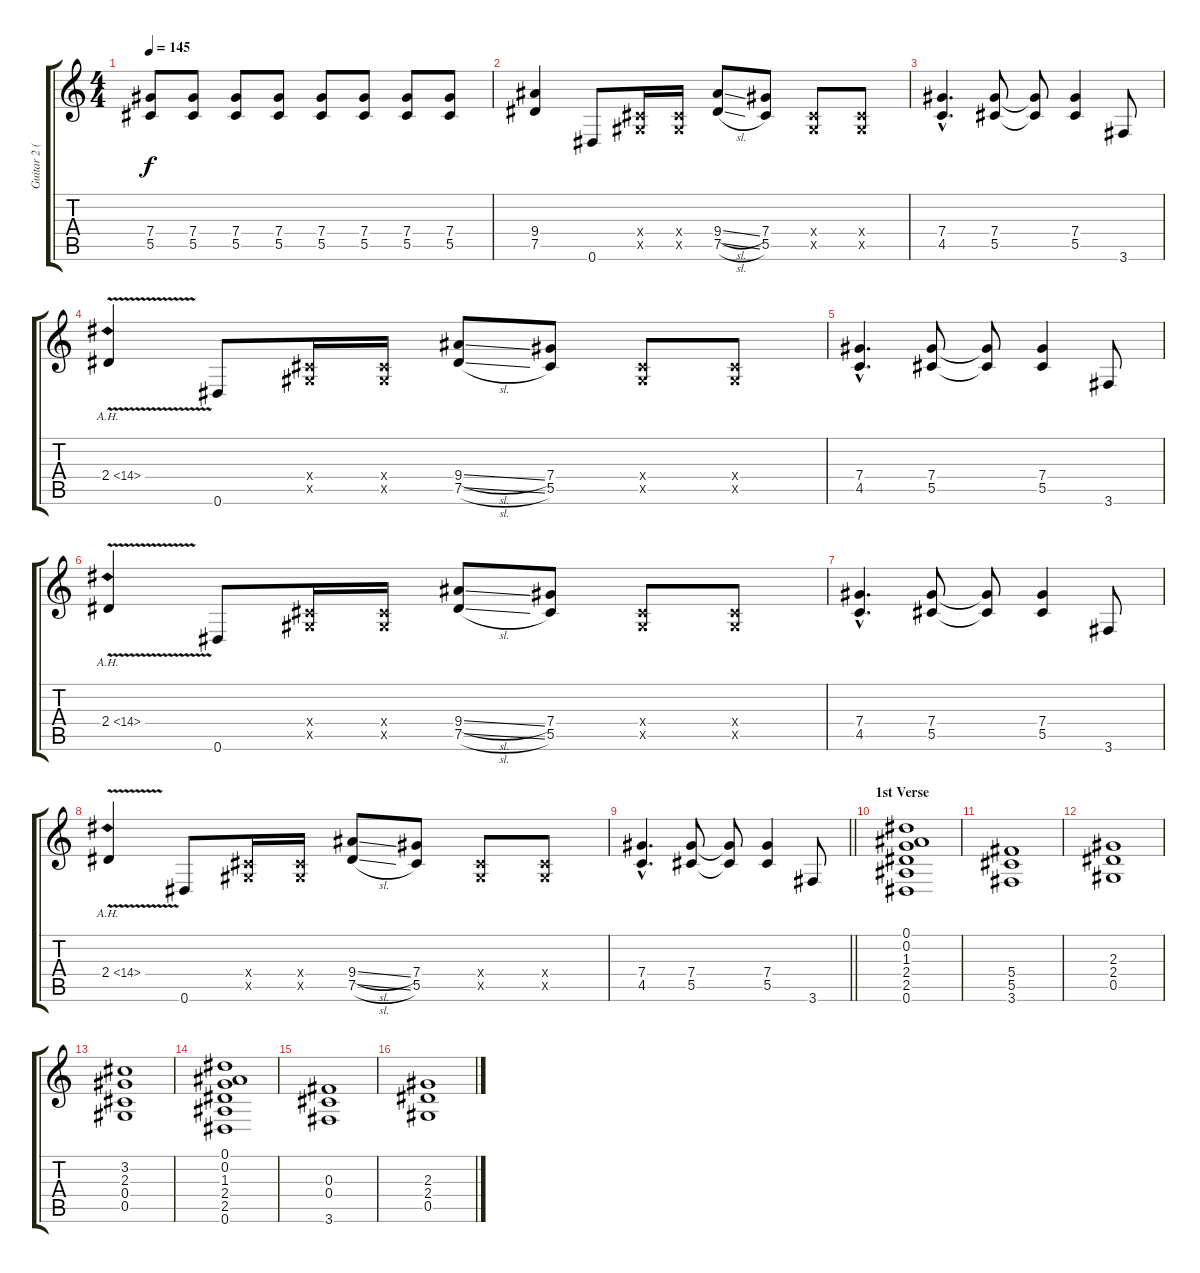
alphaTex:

\track ("Guitar 2 (Slash)" "Guitar 2 (") {instrument overdrivenguitar}
\staff {score tabs}
\tuning (Eb4 Bb3 Gb3 Db3 Ab2 Eb2) {hide}
\ts (4 4)
\tempo 145
\clef g2
\ks c
(7.4{t} 5.5{t}).8{dy f} (7.4 5.5).8 (7.4 5.5).8 (7.4 5.5).8 (7.4 5.5).8 (7.4 5.5).8 (7.4 5.5).8 (7.4 5.5).8 |
(9.4 7.5).4 0.6.8 (0.4{x} 0.5{x}).16 (0.4{x} 0.5{x}).16 (9.4{sl} 7.5{sl}).8 (7.4 5.5).8 (0.4{x} 0.5{x}).8 (0.4{x} 0.5{x}).8 |
(7.4{hac} 4.5{hac}).4{d} (7.4 5.5).8 (7.4{t} 5.5{t}).8 (7.4 5.5).4 3.6.8 |
2.4{ah 12 v}.4 0.6.8 (0.4{x} 0.5{x}).16 (0.4{x} 0.5{x}).16 (9.4{sl} 7.5{sl}).8 (7.4 5.5).8 (0.4{x} 0.5{x}).8 (0.4{x} 0.5{x}).8 |
(7.4{hac} 4.5{hac}).4{d} (7.4 5.5).8 (7.4{t} 5.5{t}).8 (7.4 5.5).4 3.6.8 |
2.4{ah 12 v}.4 0.6.8 (0.4{x} 0.5{x}).16 (0.4{x} 0.5{x}).16 (9.4{sl} 7.5{sl}).8 (7.4 5.5).8 (0.4{x} 0.5{x}).8 (0.4{x} 0.5{x}).8 |
(7.4{hac} 4.5{hac}).4{d} (7.4 5.5).8 (7.4{t} 5.5{t}).8 (7.4 5.5).4 3.6.8 |
2.4{ah 12 v}.4 0.6.8 (0.4{x} 0.5{x}).16 (0.4{x} 0.5{x}).16 (9.4{sl} 7.5{sl}).8 (7.4 5.5).8 (0.4{x} 0.5{x}).8 (0.4{x} 0.5{x}).8 |
\barLineRight lightlight
(7.4{hac} 4.5{hac}).4{d} (7.4 5.5).8 (7.4{t} 5.5{t}).8 (7.4 5.5).4 3.6.8 |
\section ("" "1st Verse")
(0.1 0.2 1.3 2.4 2.5 0.6).1 |
(5.4 5.5 3.6).1 |
(2.3 2.4 0.5).1 |
(3.2 2.3 0.4 0.5).1 |
(0.1 0.2 1.3 2.4 2.5 0.6).1 |
(0.3 0.4 3.6).1 |
(2.3 2.4 0.5).1
